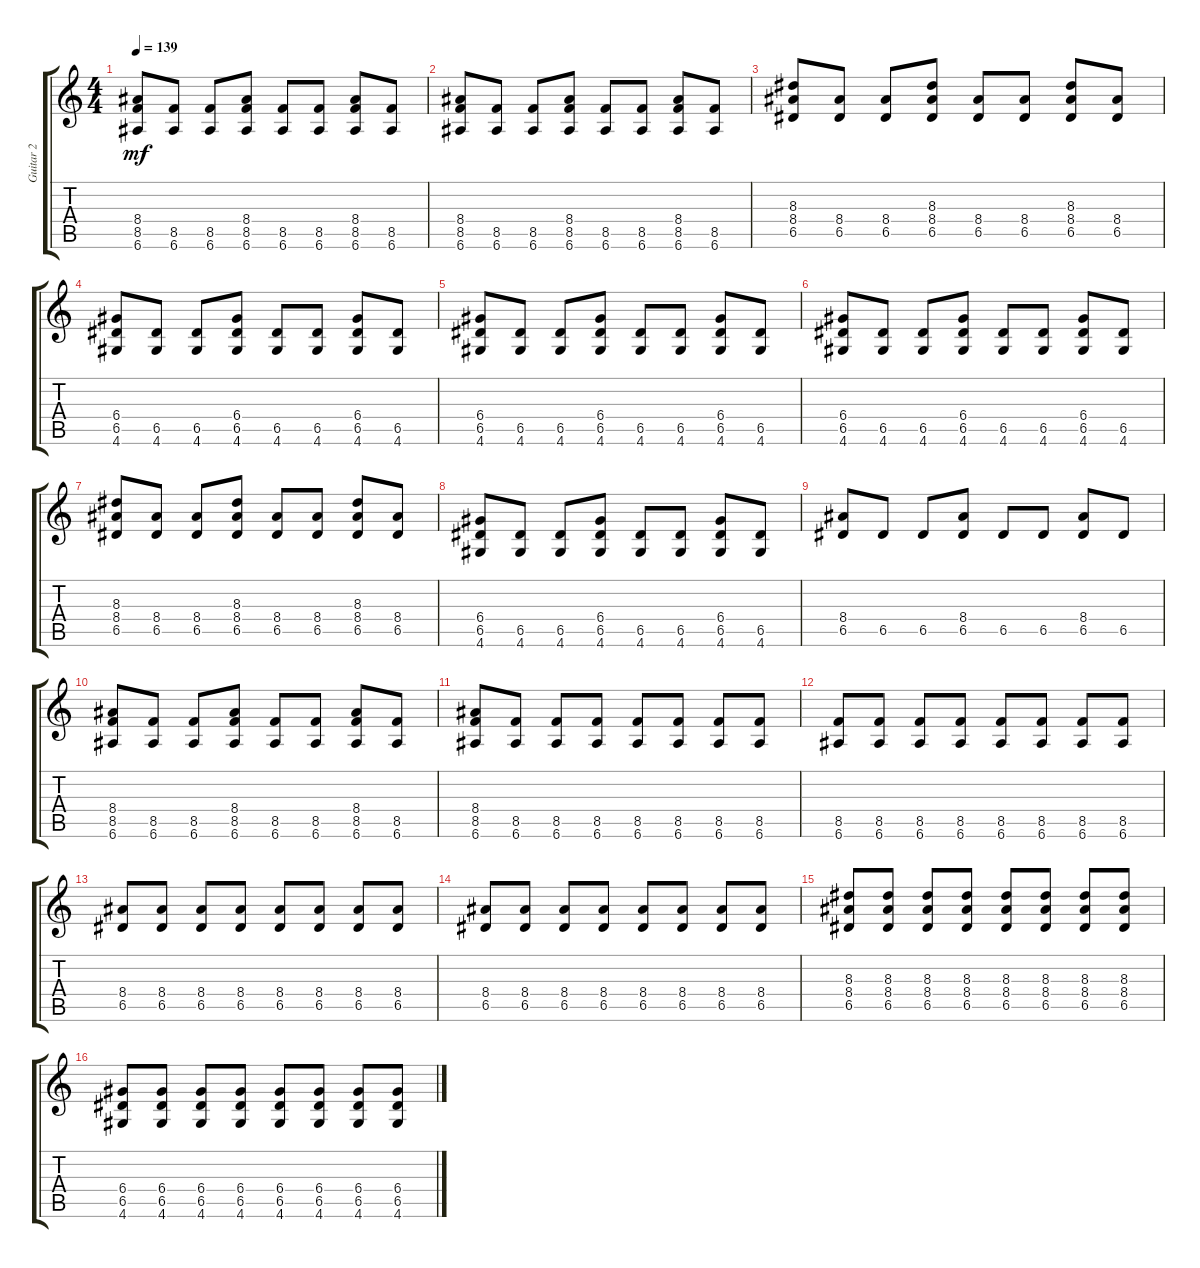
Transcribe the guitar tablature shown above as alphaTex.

\track ("Guitar 2" "Guitar 2") {solo instrument distortionguitar}
\staff {score tabs}
\tuning (E4 B3 G3 D3 A2 E2) {hide}
\ts (4 4)
\tempo 139
\clef g2
\ks c
(8.4 8.5 6.6).8{dy mf} (8.5 6.6).8 (8.5 6.6).8 (8.4 8.5 6.6).8 (8.5 6.6).8 (8.5 6.6).8 (8.4 8.5 6.6).8 (8.5 6.6).8 |
(8.4 8.5 6.6).8 (8.5 6.6).8 (8.5 6.6).8 (8.4 8.5 6.6).8 (8.5 6.6).8 (8.5 6.6).8 (8.4 8.5 6.6).8 (8.5 6.6).8 |
(8.3 8.4 6.5).8 (8.4 6.5).8 (8.4 6.5).8 (8.3 8.4 6.5).8 (8.4 6.5).8 (8.4 6.5).8 (8.3 8.4 6.5).8 (8.4 6.5).8 |
(6.4 6.5 4.6).8 (6.5 4.6).8 (6.5 4.6).8 (6.4 6.5 4.6).8 (6.5 4.6).8 (6.5 4.6).8 (6.4 6.5 4.6).8 (6.5 4.6).8 |
(6.4 6.5 4.6).8 (6.5 4.6).8 (6.5 4.6).8 (6.4 6.5 4.6).8 (6.5 4.6).8 (6.5 4.6).8 (6.4 6.5 4.6).8 (6.5 4.6).8 |
(6.4 6.5 4.6).8 (6.5 4.6).8 (6.5 4.6).8 (6.4 6.5 4.6).8 (6.5 4.6).8 (6.5 4.6).8 (6.4 6.5 4.6).8 (6.5 4.6).8 |
(8.3 8.4 6.5).8 (8.4 6.5).8 (8.4 6.5).8 (8.3 8.4 6.5).8 (8.4 6.5).8 (8.4 6.5).8 (8.3 8.4 6.5).8 (8.4 6.5).8 |
(6.4 6.5 4.6).8 (6.5 4.6).8 (6.5 4.6).8 (6.4 6.5 4.6).8 (6.5 4.6).8 (6.5 4.6).8 (6.4 6.5 4.6).8 (6.5 4.6).8 |
(8.4 6.5).8 6.5.8 6.5.8 (8.4 6.5).8 6.5.8 6.5.8 (8.4 6.5).8 6.5.8 |
(8.4 8.5 6.6).8 (8.5 6.6).8 (8.5 6.6).8 (8.4 8.5 6.6).8 (8.5 6.6).8 (8.5 6.6).8 (8.4 8.5 6.6).8 (8.5 6.6).8 |
(8.4 8.5 6.6).8 (8.5 6.6).8 (8.5 6.6).8 (8.5 6.6).8 (8.5 6.6).8 (8.5 6.6).8 (8.5 6.6).8 (8.5 6.6).8 |
(8.5 6.6).8 (8.5 6.6).8 (8.5 6.6).8 (8.5 6.6).8 (8.5 6.6).8 (8.5 6.6).8 (8.5 6.6).8 (8.5 6.6).8 |
(8.4 6.5).8 (8.4 6.5).8 (8.4 6.5).8 (8.4 6.5).8 (8.4 6.5).8 (8.4 6.5).8 (8.4 6.5).8 (8.4 6.5).8 |
(8.4 6.5).8 (8.4 6.5).8 (8.4 6.5).8 (8.4 6.5).8 (8.4 6.5).8 (8.4 6.5).8 (8.4 6.5).8 (8.4 6.5).8 |
(8.3 8.4 6.5).8 (8.3 8.4 6.5).8 (8.3 8.4 6.5).8 (8.3 8.4 6.5).8 (8.3 8.4 6.5).8 (8.3 8.4 6.5).8 (8.3 8.4 6.5).8 (8.3 8.4 6.5).8 |
(6.4 6.5 4.6).8 (6.4 6.5 4.6).8 (6.4 6.5 4.6).8 (6.4 6.5 4.6).8 (6.4 6.5 4.6).8 (6.4 6.5 4.6).8 (6.4 6.5 4.6).8 (6.4 6.5 4.6).8
